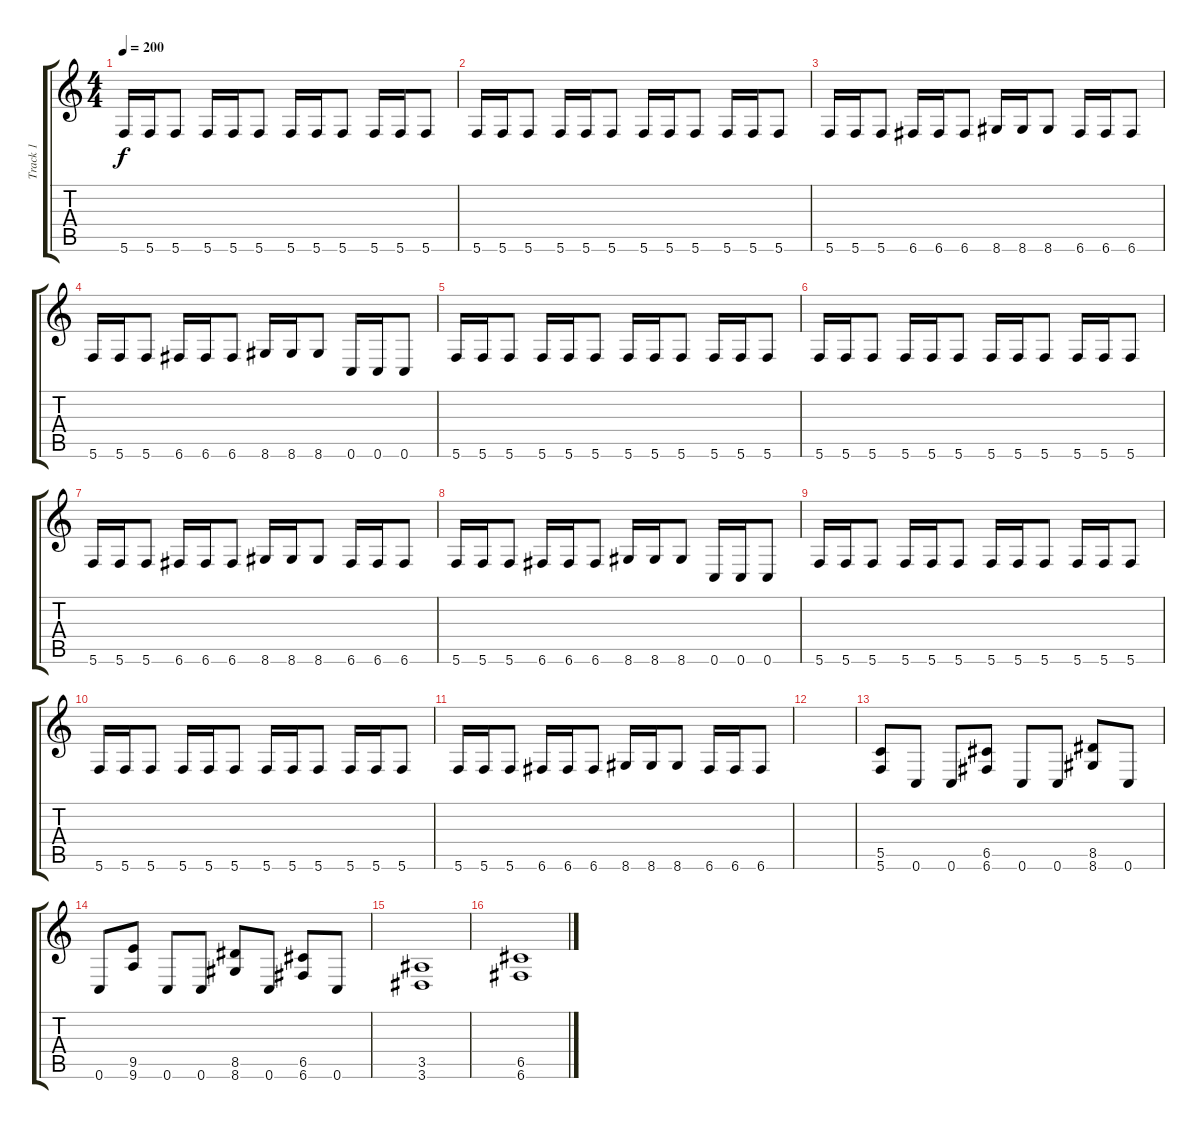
\track ("Track 1" "Track 1") {instrument distortionguitar}
\staff {score tabs}
\tuning (D4 A3 F3 C3 G2 C2) {hide}
\ts (4 4)
\tempo 200
\clef g2
\ks c
5.6.16{dy f} 5.6.16 5.6.8 5.6.16 5.6.16 5.6.8 5.6.16 5.6.16 5.6.8 5.6.16 5.6.16 5.6.8 |
5.6.16 5.6.16 5.6.8 5.6.16 5.6.16 5.6.8 5.6.16 5.6.16 5.6.8 5.6.16 5.6.16 5.6.8 |
5.6.16 5.6.16 5.6.8 6.6.16 6.6.16 6.6.8 8.6.16 8.6.16 8.6.8 6.6.16 6.6.16 6.6.8 |
5.6.16 5.6.16 5.6.8 6.6.16 6.6.16 6.6.8 8.6.16 8.6.16 8.6.8 0.6.16 0.6.16 0.6.8 |
5.6.16 5.6.16 5.6.8 5.6.16 5.6.16 5.6.8 5.6.16 5.6.16 5.6.8 5.6.16 5.6.16 5.6.8 |
5.6.16 5.6.16 5.6.8 5.6.16 5.6.16 5.6.8 5.6.16 5.6.16 5.6.8 5.6.16 5.6.16 5.6.8 |
5.6.16 5.6.16 5.6.8 6.6.16 6.6.16 6.6.8 8.6.16 8.6.16 8.6.8 6.6.16 6.6.16 6.6.8 |
5.6.16 5.6.16 5.6.8 6.6.16 6.6.16 6.6.8 8.6.16 8.6.16 8.6.8 0.6.16 0.6.16 0.6.8 |
5.6.16 5.6.16 5.6.8 5.6.16 5.6.16 5.6.8 5.6.16 5.6.16 5.6.8 5.6.16 5.6.16 5.6.8 |
5.6.16 5.6.16 5.6.8 5.6.16 5.6.16 5.6.8 5.6.16 5.6.16 5.6.8 5.6.16 5.6.16 5.6.8 |
5.6.16 5.6.16 5.6.8 6.6.16 6.6.16 6.6.8 8.6.16 8.6.16 8.6.8 6.6.16 6.6.16 6.6.8 |
|
(5.5 5.6).8 0.6.8 0.6.8 (6.5 6.6).8 0.6.8 0.6.8 (8.5 8.6).8 0.6.8 |
0.6.8 (9.5 9.6).8 0.6.8 0.6.8 (8.5 8.6).8 0.6.8 (6.5 6.6).8 0.6.8 |
(3.5 3.6).1 |
(6.5 6.6).1
